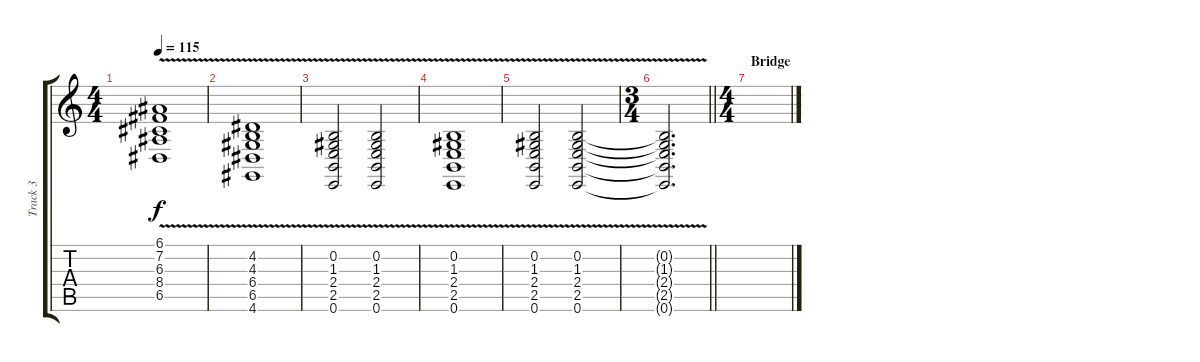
\track ("Track 3" "Track 3") {instrument pad2warm}
\staff {score tabs}
\tuning (E4 B3 G3 D3 A2 E2) {hide}
\ts (4 4)
\tempo 115
\clef g2
\ks c
(6.1{v} 7.2{v} 6.3{v} 8.4{v} 6.5{v}).1{dy f} |
(4.2{v} 4.3{v} 6.4{v} 6.5{v} 4.6{v}).1 |
(0.2{v} 1.3{v} 2.4{v} 2.5{v} 0.6{v}).2 (0.2{v} 1.3{v} 2.4{v} 2.5{v} 0.6{v}).2 |
(0.2{v} 1.3{v} 2.4{v} 2.5{v} 0.6{v}).1 |
(0.2{v} 1.3{v} 2.4{v} 2.5{v} 0.6{v}).2 (0.2{v} 1.3{v} 2.4{v} 2.5{v} 0.6{v}).2 |
\ts (3 4)
\barLineRight lightlight
(0.2{t} 1.3{t} 2.4{t} 2.5{t} 0.6{t}).2{d} |
\ts (4 4)
\section ("" "Bridge")
